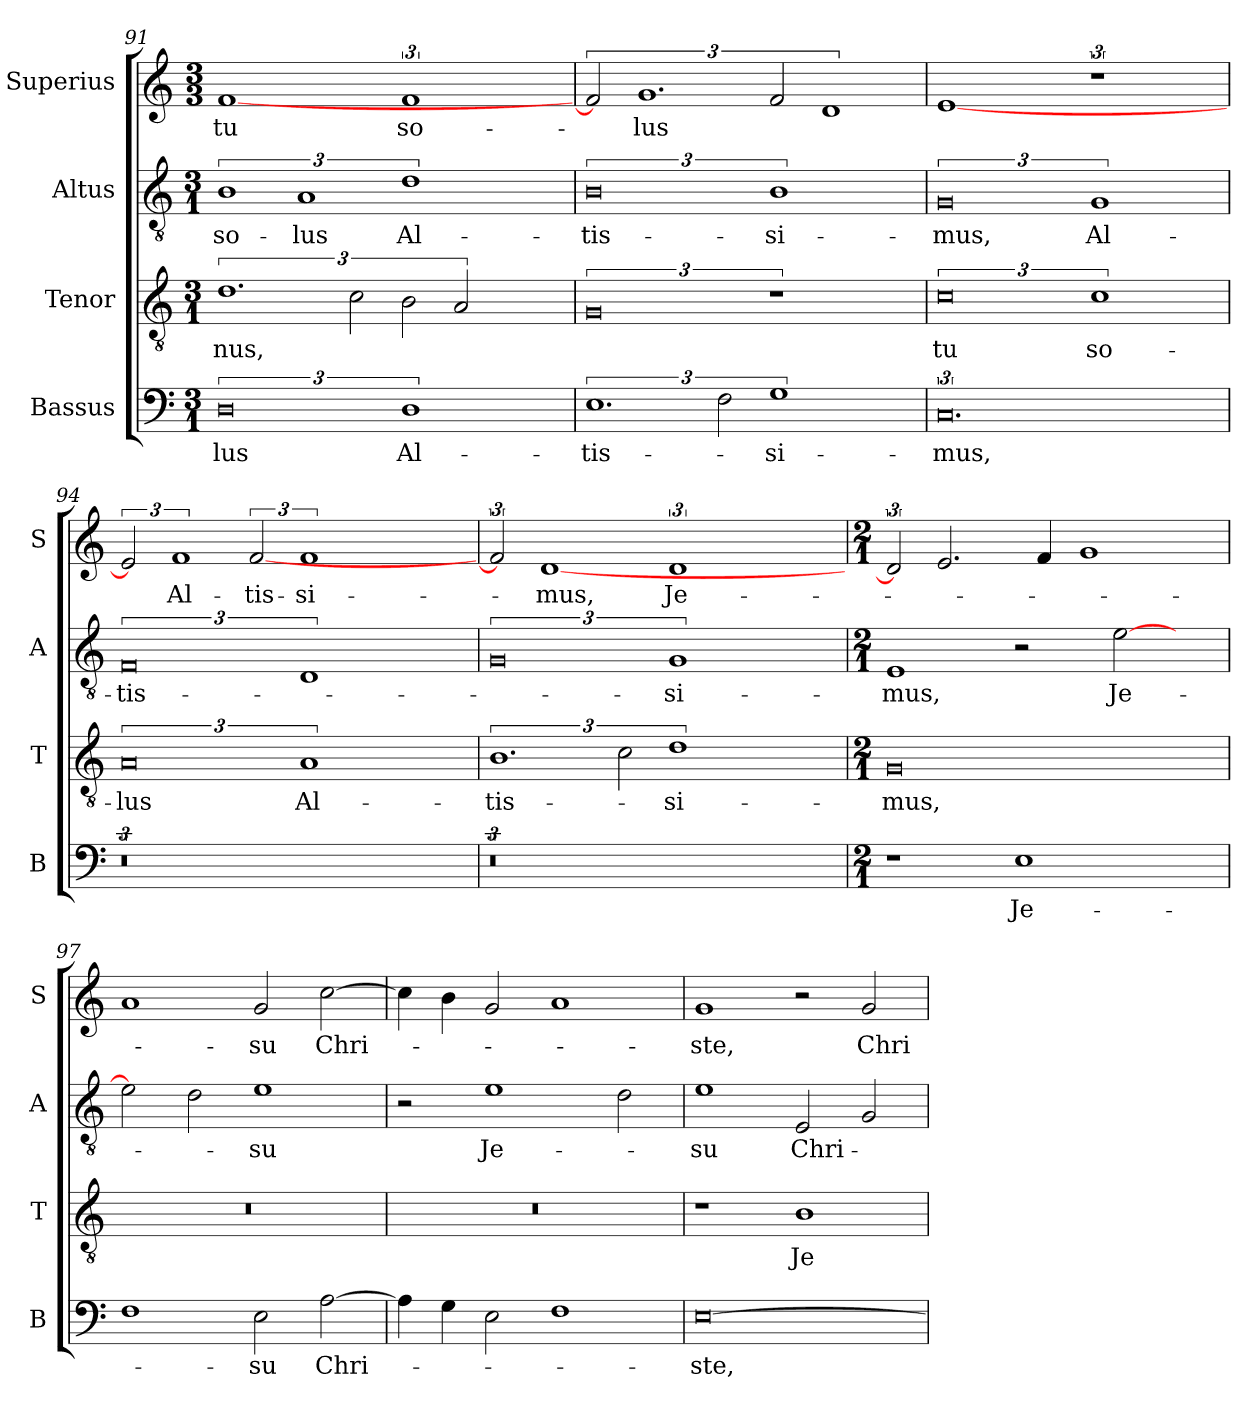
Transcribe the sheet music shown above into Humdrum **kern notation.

**kern	**text	**kern	**text	**kern	**text	**kern	**text
*part4	*part4	*part3	*part3	*part2	*part2	*part1	*part1
*staff4	*staff4	*staff3	*staff3	*staff2	*staff2	*staff1	*staff1
*I"Bassus	*	*I"Tenor	*	*I"Altus	*	*I"Superius	*
*I'B	*	*I'T	*	*I'A	*	*I'S	*
*clefF4	*	*clefGv2	*	*clefGv2	*	*clefG2	*
*k[]	*	*k[]	*	*k[]	*	*k[]	*
*M3/1	*	*M3/1	*	*M3/1	*	*M3/3	*
=91	=91	=91	=91	=91	=91	=91	=91
3%4D	-lus	3%2.d	-nus,	3%2B	so-	[1f	tu
.	.	.	.	3%2A	-lus	.	.
.	.	3c\	.	.	.	3ryy	.
3%2D	Al-	3B\	.	3%2d	Al-	3%2f	so-
.	.	3A/	.	.	.	.	.
=92	=92	=92	=92	=92	=92	=92	=92
3%2.E	-tis-	3%4G	.	3%4B	-tis-	3f]	.
.	.	.	.	.	.	3%2.g	-lus
3F\	.	.	.	.	.	.	.
3%2G	-si-	3%2r	.	3%2B	-si-	3f/	.
.	.	.	.	.	.	3%2d	.
3ryy	.	3ryy	.	3ryy	.	.	.
=93	=93	=93	=93	=93	=93	=93	=93
3%4.C	-mus,	3%4c	tu	3%4G	-mus,	[1e	.
.	.	.	.	.	.	3ryy	.
.	.	3%2c	so-	3%2G	Al-	3%2r	.
=94	=94	=94	=94	=94	=94	=94	=94
3%4.r	.	3%4A	-lus	3%4F	-tis-	3e]	.
.	.	.	.	.	.	3%2f	Al-
.	.	.	.	.	.	[3f	-tis-
.	.	3%2A	Al-	3%2D	.	3%2f	-si-
=95	=95	=95	=95	=95	=95	=95	=95
3%4.r	.	3%2.B	-tis-	3%4G	.	3f]	.
.	.	.	.	.	.	[1d	-mus,
.	.	3c\	.	.	.	.	.
.	.	3%2d	-si-	3%2G	-si-	3%2d	Je-
=96	=96	=96	=96	=96	=96	=96	=96
*M2/1	*	*M2/1	*	*M2/1	*	*M2/1	*
1r	.	0G	-mus,	1E	-mus,	3d]	.
.	.	.	.	.	.	2.e/	.
1E	Je-	.	.	2r	.	.	.
.	.	.	.	.	.	4f/	.
.	.	.	.	.	.	1g	.
.	.	.	.	[2e\	Je-	.	.
3ryy	.	3ryy	.	3ryy	.	.	.
=97	=97	=97	=97	=97	=97	=97	=97
1F	.	0r	.	2e\]	.	1a	.
.	.	.	.	2d\	.	.	.
2E\	-su	.	.	1e	-su	2g/	-su
[2A\	Chri-	.	.	.	.	[2cc\	Chri-
=98	=98	=98	=98	=98	=98	=98	=98
4A\]	.	0r	.	2r	.	4cc\]	.
4G\	.	.	.	.	.	4b\	.
2E\	.	.	.	1e	Je-	2g/	.
1F	.	.	.	.	.	1a	.
.	.	.	.	2d\	.	.	.
=99	=99	=99	=99	=99	=99	=99	=99
[0E	-ste,	1r	.	1e	-su	1g	-ste,
.	.	1B	Je-	2E/	Chri-	2r	.
.	.	.	.	2G/	.	2g/	Chri-
=	=	=	=	=	=	=	=
*-	*-	*-	*-	*-	*-	*-	*-
